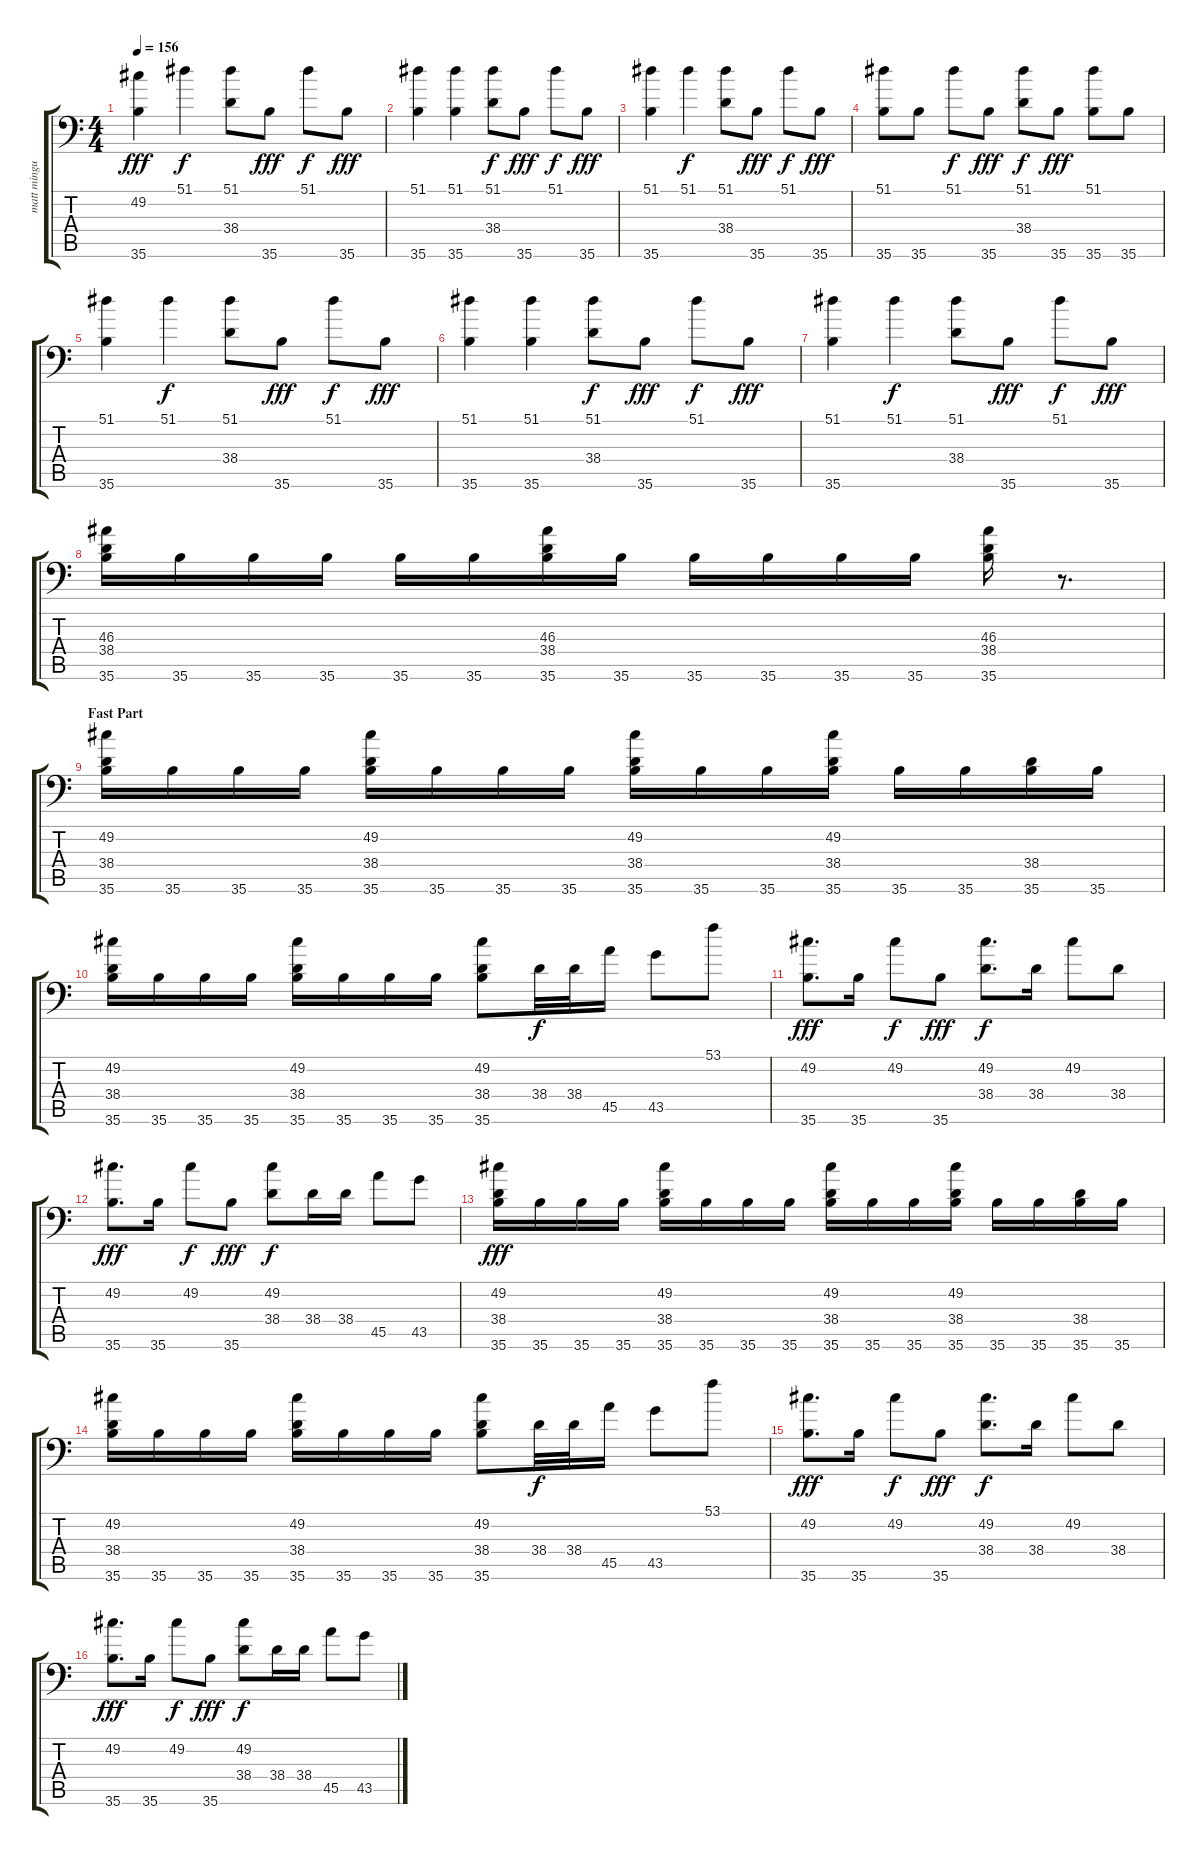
\track ("matt mingus" "matt mingu") {instrument acousticgrandpiano}
\staff {score tabs}
\tuning (C-1 C-1 C-1 C-1 C-1 C-1) {hide}
\ts (4 4)
\tempo 156
\clef f4
\ks c
(49.2 35.6).4{dy fff} 51.1.4{dy f} (51.1 38.4).8 35.6.8{dy fff} 51.1.8{dy f} 35.6.8{dy fff} |
(51.1 35.6).4 (51.1 35.6).4 (51.1 38.4).8{dy f} 35.6.8{dy fff} 51.1.8{dy f} 35.6.8{dy fff} |
(51.1 35.6).4 51.1.4{dy f} (51.1 38.4).8 35.6.8{dy fff} 51.1.8{dy f} 35.6.8{dy fff} |
(51.1 35.6).8 35.6.8 51.1.8{dy f} 35.6.8{dy fff} (51.1 38.4).8{dy f} 35.6.8{dy fff} (51.1 35.6).8 35.6.8 |
(51.1 35.6).4 51.1.4{dy f} (51.1 38.4).8 35.6.8{dy fff} 51.1.8{dy f} 35.6.8{dy fff} |
(51.1 35.6).4 (51.1 35.6).4 (51.1 38.4).8{dy f} 35.6.8{dy fff} 51.1.8{dy f} 35.6.8{dy fff} |
(51.1 35.6).4 51.1.4{dy f} (51.1 38.4).8 35.6.8{dy fff} 51.1.8{dy f} 35.6.8{dy fff} |
(46.3 38.4 35.6).16 35.6.16 35.6.16 35.6.16 35.6.16 35.6.16 (46.3 38.4 35.6).16 35.6.16 35.6.16 35.6.16 35.6.16 35.6.16 (46.3 38.4 35.6).16 r.8{d} |
\section ("" "Fast Part")
(49.2 38.4 35.6).16 35.6.16 35.6.16 35.6.16 (49.2 38.4 35.6).16 35.6.16 35.6.16 35.6.16 (49.2 38.4 35.6).16 35.6.16 35.6.16 (49.2 38.4 35.6).16 35.6.16 35.6.16 (38.4 35.6).16 35.6.16 |
(49.2 38.4 35.6).16 35.6.16 35.6.16 35.6.16 (49.2 38.4 35.6).16 35.6.16 35.6.16 35.6.16 (49.2 38.4 35.6).8 38.4.32{dy f} 38.4.32 45.5.16 43.5.8 53.1.8 |
(49.2 35.6).8{d dy fff} 35.6.16 49.2.8{dy f} 35.6.8{dy fff} (49.2 38.4).8{d dy f} 38.4.16 49.2.8 38.4.8 |
(49.2 35.6).8{d dy fff} 35.6.16 49.2.8{dy f} 35.6.8{dy fff} (49.2 38.4).8{dy f} 38.4.16 38.4.16 45.5.8 43.5.8 |
(49.2 38.4 35.6).16{dy fff} 35.6.16 35.6.16 35.6.16 (49.2 38.4 35.6).16 35.6.16 35.6.16 35.6.16 (49.2 38.4 35.6).16 35.6.16 35.6.16 (49.2 38.4 35.6).16 35.6.16 35.6.16 (38.4 35.6).16 35.6.16 |
(49.2 38.4 35.6).16 35.6.16 35.6.16 35.6.16 (49.2 38.4 35.6).16 35.6.16 35.6.16 35.6.16 (49.2 38.4 35.6).8 38.4.32{dy f} 38.4.32 45.5.16 43.5.8 53.1.8 |
(49.2 35.6).8{d dy fff} 35.6.16 49.2.8{dy f} 35.6.8{dy fff} (49.2 38.4).8{d dy f} 38.4.16 49.2.8 38.4.8 |
(49.2 35.6).8{d dy fff} 35.6.16 49.2.8{dy f} 35.6.8{dy fff} (49.2 38.4).8{dy f} 38.4.16 38.4.16 45.5.8 43.5.8
